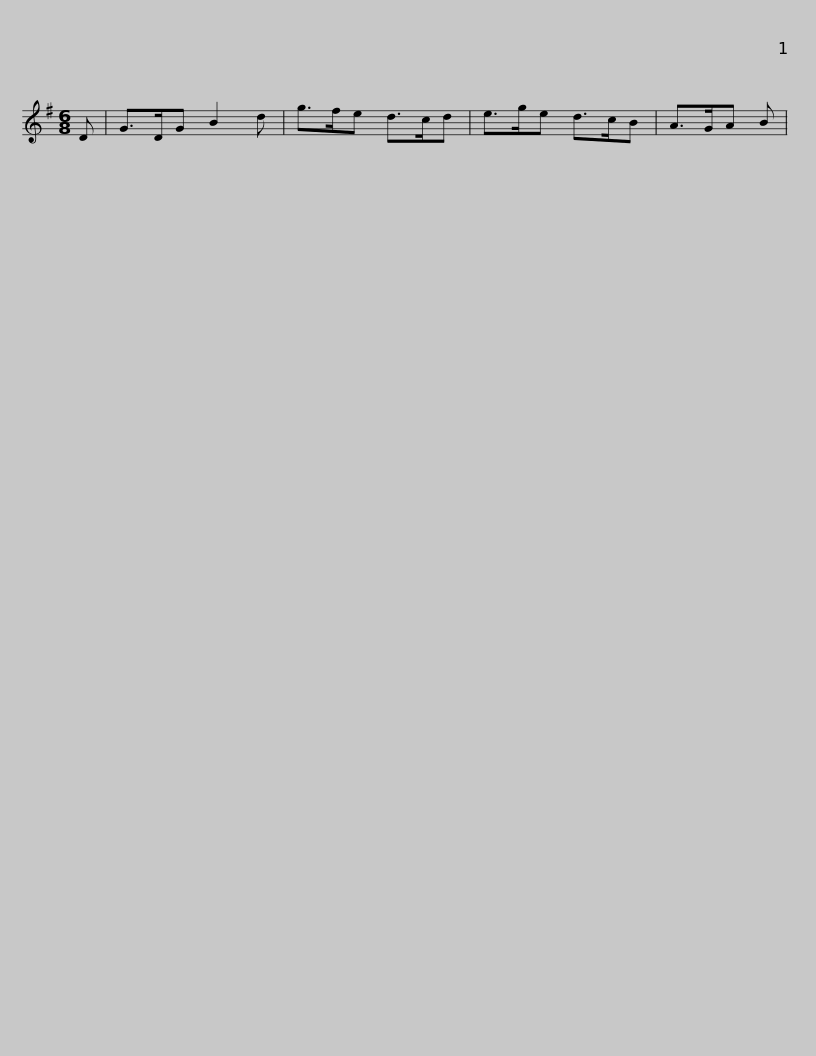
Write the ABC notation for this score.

X:1
L:1/8
M:6/8
I:linebreak $
K:G
V:1 treble
V:1
 D | G>DG B2 d | g>fe d>cd | e>ge d>cB | A>GA B | %5
